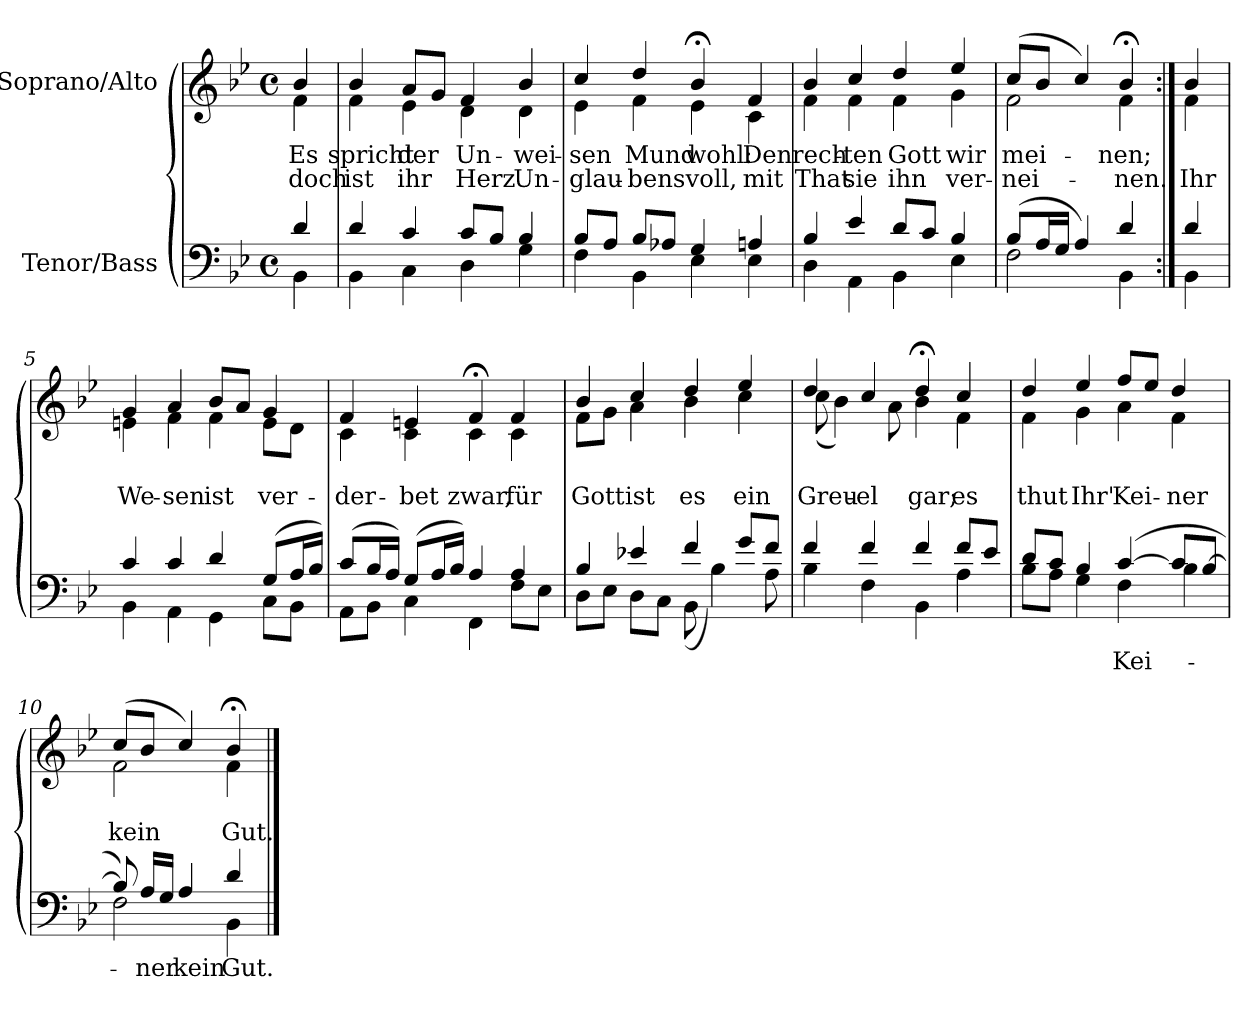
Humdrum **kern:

**kern	**text	**kern	**text	**text
*part2	*part2	*part1	*part1	*part1
*staff2	*staff2	*staff1	*staff1	*staff1
*I"Tenor/Bass	*	*I"Soprano/Alto	*	*
*clefF4	*	*clefG2	*	*
*k[b-e-]	*	*k[b-e-]	*	*
*M4/4	*	*M4/4	*	*
*met(c)	*	*met(c)	*	*
=	=	=	=	=
*^	*	*	*	*
!	!	!	!	!LO:LY:b	!LO:LY:b
*	*	*	*^	*	*
4d/	4BB-\	.	4b-/	4f\	Es	doch
=1	=1	=1	=1	=1	=1	=1
!	!	!	!	!	!LO:LY:b	!LO:LY:b
4d/	4BB-\	.	4b-/	4f\	spricht	ist
!	!	!	!	!	!LO:LY:b	!LO:LY:b
4c/	4C\	.	8a/L	4e-\	der	ihr
.	.	.	8g/J	.	.	.
!	!	!	!	!	!LO:LY:b	!LO:LY:b
8c/L	4D\	.	4f/	4d\	Un-	Herz
8B-/J	.	.	.	.	.	.
!	!	!	!	!	!LO:LY:b	!LO:LY:b
4B-/	4G\	.	4b-/	4d\	-wei-	Un-
=2	=2	=2	=2	=2	=2	=2
!	!	!	!	!	!LO:LY:b	!LO:LY:b
8B-/L	4F\	.	4cc/	4e-\	-sen	-glau-
8A/J	.	.	.	.	.	.
!	!	!	!	!	!LO:LY:b	!LO:LY:b
8B-/L	4BB-\	.	4dd/	4f\	Mund	-bens
8A-X/J	.	.	.	.	.	.
!	!	!	!	!	!LO:LY:b	!LO:LY:b
4G/	4E-\	.	4b-;</	4e-\	wohl:	voll,
!	!	!	!	!	!LO:LY:b	!LO:LY:b
4An/	4E-\	.	4f/	4c\	Den	mit
=3	=3	=3	=3	=3	=3	=3
!	!	!	!	!	!LO:LY:b	!LO:LY:b
4B-/	4D\	.	4b-/	4f\	rech-	That
!	!	!	!	!	!LO:LY:b	!LO:LY:b
4e-/	4AA\	.	4cc/	4f\	-ten	sie
!	!	!	!	!	!LO:LY:b	!LO:LY:b
8d/L	4BB-\	.	4dd/	4f\	Gott	ihn
8c/J	.	.	.	.	.	.
!	!	!	!	!	!LO:LY:b	!LO:LY:b
4B-/	4E-\	.	4ee-/	4g\	wir	ver-
=4	=4	=4	=4	=4	=4	=4
!	!	!	!	!	!LO:LY:b	!LO:LY:b
(8B-/L	2F\	.	(8cc/L	2f\	mei-	-nei-
16A/L	.	.	8b-/J	.	.	.
16G/JJ	.	.	.	.	.	.
4A/)	.	.	4cc/)	.	.	.
!	!	!	!	!	!LO:LY:b	!LO:LY:b
4d/	4BB-\	.	4b-;</	4f\	-nen;	-nen.
!!LO:LB:g=z	!!
=4X1:|!	=4X1:|!	=4X1:|!	=4X1:|!	=4X1:|!	=4X1:|!	=4X1:|!
!	!	!	!	!	!	!LO:LY:b
4d/	4BB-\	.	4b-/	4f\	.	Ihr
=5	=5	=5	=5	=5	=5	=5
!	!	!	!	!	!	!LO:LY:b
4c/	4BB-\	.	4g/	4en\	.	We-
!	!	!	!	!	!	!LO:LY:b
4c/	4AA\	.	4a/	4f\	.	-sen
!	!	!	!	!	!	!LO:LY:b
4d/	4GG\	.	8b-/L	4f\	.	ist
.	.	.	8a/J	.	.	.
!	!	!	!	!	!	!LO:LY:b
(8G/L	8C\L	.	4g/	8e\L	.	ver-
16A/L	8BB-\J	.	.	8d\J	.	.
16B-/JJ)	.	.	.	.	.	.
=6	=6	=6	=6	=6	=6	=6
!	!	!	!	!	!	!LO:LY:b
(8c/L	8AA\L	.	4f/	4c\	.	der-
16B-/L	8BB-\J	.	.	.	.	.
16A/JJ)	.	.	.	.	.	.
!	!	!	!	!	!	!LO:LY:b
(8G/L	4C\	.	4en/	4c\	.	-bet
16A/L	.	.	.	.	.	.
16B-/JJ)	.	.	.	.	.	.
!	!	!	!	!	!	!LO:LY:b
4A/	4FF\	.	4f;</	4c\	.	zwar,
!	!	!	!	!	!	!LO:LY:b
4A/	8F\L	.	4f/	4c\	.	für
.	8E-\J	.	.	.	.	.
=7	=7	=7	=7	=7	=7	=7
!	!	!	!	!	!	!LO:LY:b
4B-/	8D\L	.	4b-/	8f\L	.	Gott
.	8E-\J	.	.	8g\J	.	.
!	!	!	!	!	!	!LO:LY:b
4e-X/	8D\L	.	4cc/	4a\	.	ist
.	8C\J	.	.	.	.	.
!	!	!	!	!	!	!LO:LY:b
4f/	(8BB-\	.	4dd/	4b-\	.	es
.	4B-\)	.	.	.	.	.
!	!	!	!	!	!	!LO:LY:b
8g/L	.	.	4ee-/	4cc\	.	ein
8f/J	8A\	.	.	.	.	.
!!LO:LB:g=z	!!
=8	=8	=8	=8	=8	=8	=8
!	!	!	!	!	!	!LO:LY:b
4f/	4B-\	.	4dd/	(8cc\	.	Greu-
.	.	.	.	4b-\)	.	.
!	!	!	!	!	!	!LO:LY:b
4f/	4F\	.	4cc/	.	.	-el
.	.	.	.	8a\	.	.
!	!	!	!	!	!	!LO:LY:b
4f/	4BB-\	.	4dd;</	4b-\	.	gar;
!	!	!	!	!	!	!LO:LY:b
8f/L	4A\	.	4cc/	4f\	.	es
8e-/J	.	.	.	.	.	.
=9	=9	=9	=9	=9	=9	=9
!	!	!	!	!	!	!LO:LY:b
8d/L	8B-\L	.	4dd/	4f\	.	thut
8c/J	8A\J	.	.	.	.	.
!	!	!	!	!	!	!LO:LY:b
4B-/	4G\	.	4ee-/	4g\	.	Ihr'
!	!	!LO:LY:a	!	!	!	!LO:LY:b
([4c/	4F\	Kei-	8ff/L	4a\	.	Kei-
.	.	.	8ee-/J	.	.	.
!	!	!	!	!	!	!LO:LY:b
8c/L]	4B-\	.	4dd/	4f\	.	-ner
[8B-/J	.	.	.	.	.	.
=10	=10	=10	=10	=10	=10	=10
!	!	!	!	!	!	!LO:LY:b
8B-/])	2F\	.	(8cc/L	2f\	.	kein
!	!	!LO:LY:a	!	!	!	!
16A/LL	.	-ner	8b-/J	.	.	.
16G/JJ	.	.	.	.	.	.
!	!	!LO:LY:a	!	!	!	!
4A/	.	kein	4cc/)	.	.	.
!	!	!LO:LY:a	!	!	!	!LO:LY:b
4d/	4BB-\	Gut.	4b-;</	4f\	.	Gut.
*v	*v	*	*	*	*	*
*	*	*v	*v	*	*
==	==	==	==	==
*-	*-	*-	*-	*-
